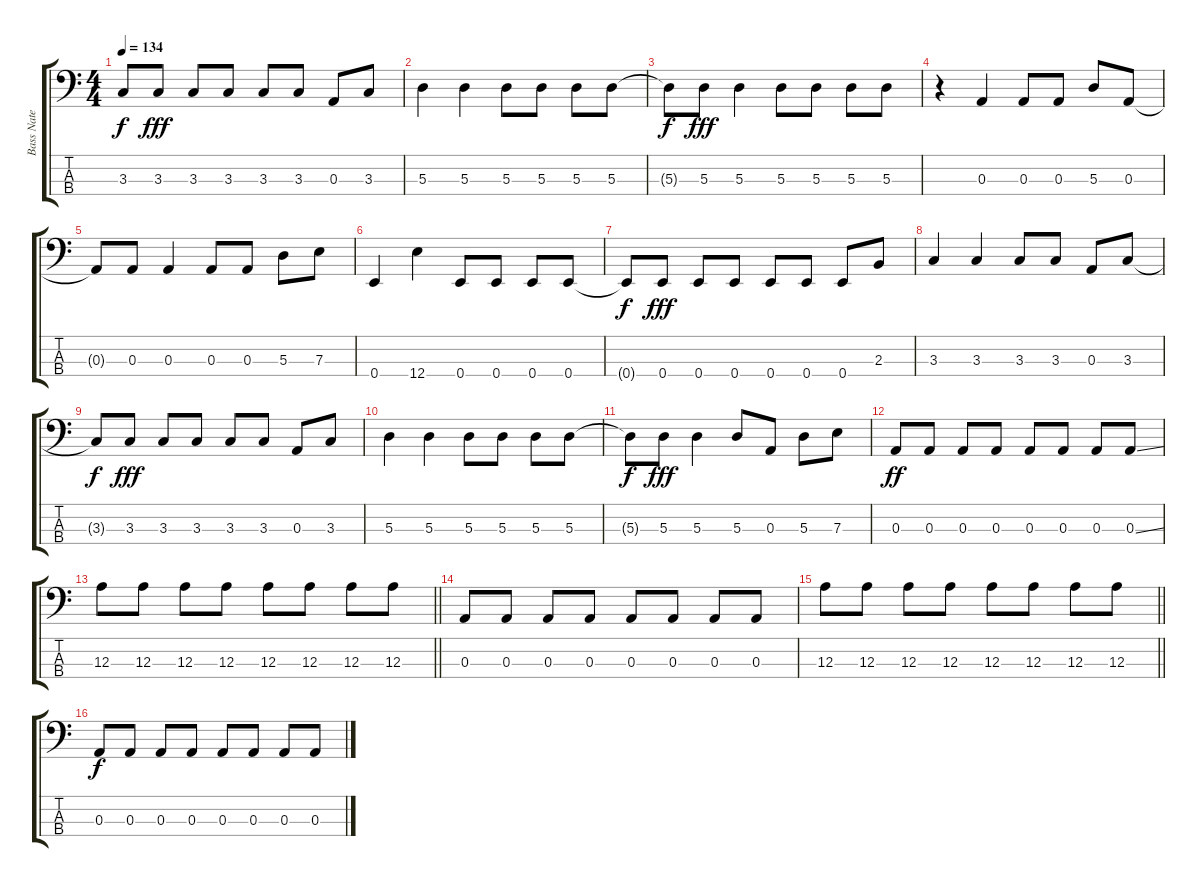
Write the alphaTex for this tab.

\track ("Bass Nate" "Bass Nate") {instrument electricbassfinger}
\staff {score tabs}
\tuning (G2 D2 A1 E1) {hide}
\ts (4 4)
\tempo 134
\clef f4
\ks c
3.3{t}.8{dy f} 3.3.8{dy fff} 3.3.8 3.3.8 3.3.8 3.3.8 0.3.8 3.3.8 |
5.3.4 5.3.4 5.3.8 5.3.8 5.3.8 5.3.8 |
5.3{t}.8{dy f} 5.3.8{dy fff} 5.3.4 5.3.8 5.3.8 5.3.8 5.3.8 |
r.4 0.3.4 0.3.8 0.3.8 5.3.8 0.3.8 |
0.3{t}.8 0.3.8 0.3.4 0.3.8 0.3.8 5.3.8 7.3.8 |
0.4.4 12.4.4 0.4.8 0.4.8 0.4.8 0.4.8 |
0.4{t}.8{dy f} 0.4.8{dy fff} 0.4.8 0.4.8 0.4.8 0.4.8 0.4.8 2.3.8 |
3.3.4 3.3.4 3.3.8 3.3.8 0.3.8 3.3.8 |
3.3{t}.8{dy f} 3.3.8{dy fff} 3.3.8 3.3.8 3.3.8 3.3.8 0.3.8 3.3.8 |
5.3.4 5.3.4 5.3.8 5.3.8 5.3.8 5.3.8 |
5.3{t}.8{dy f} 5.3.8{dy fff} 5.3.4 5.3.8 0.3.8 5.3.8 7.3.8 |
0.3.8{dy ff} 0.3.8 0.3.8 0.3.8 0.3.8 0.3.8 0.3.8 0.3{ss}.8 |
\barLineRight lightlight
12.3.8 12.3.8 12.3.8 12.3.8 12.3.8 12.3.8 12.3.8 12.3.8 |
0.3.8 0.3.8 0.3.8 0.3.8 0.3.8 0.3.8 0.3.8 0.3.8 |
\barLineRight lightlight
12.3.8 12.3.8 12.3.8 12.3.8 12.3.8 12.3.8 12.3.8 12.3.8 |
0.3.8{dy f} 0.3.8 0.3.8 0.3.8 0.3.8 0.3.8 0.3.8 0.3{sl}.8
